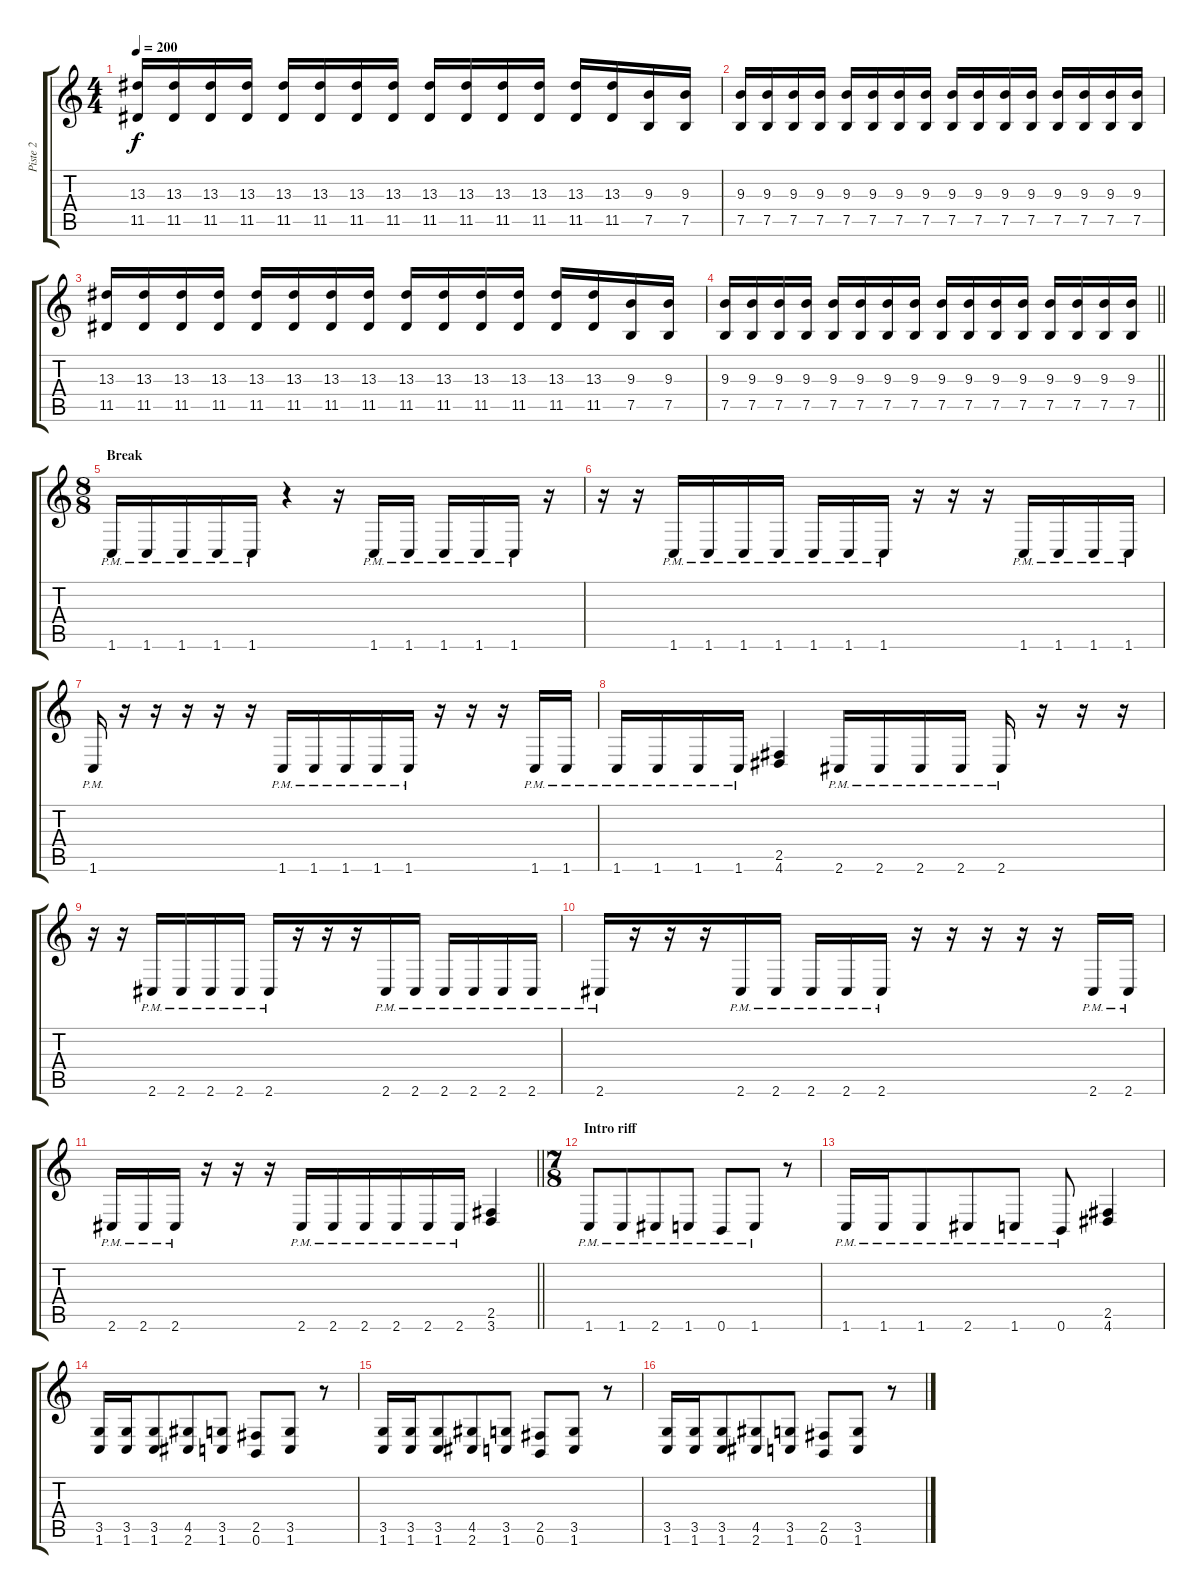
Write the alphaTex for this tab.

\track ("Piste 2" "Piste 2") {instrument distortionguitar}
\staff {score tabs}
\tuning (B3 Gb3 D3 A2 E2 B1) {hide}
\ts (4 4)
\tempo 200
\clef g2
\ks c
(13.3 11.5).16{dy f} (13.3 11.5).16 (13.3 11.5).16 (13.3 11.5).16 (13.3 11.5).16 (13.3 11.5).16 (13.3 11.5).16 (13.3 11.5).16 (13.3 11.5).16 (13.3 11.5).16 (13.3 11.5).16 (13.3 11.5).16 (13.3 11.5).16 (13.3 11.5).16 (9.3 7.5).16 (9.3 7.5).16 |
(9.3 7.5).16 (9.3 7.5).16 (9.3 7.5).16 (9.3 7.5).16 (9.3 7.5).16 (9.3 7.5).16 (9.3 7.5).16 (9.3 7.5).16 (9.3 7.5).16 (9.3 7.5).16 (9.3 7.5).16 (9.3 7.5).16 (9.3 7.5).16 (9.3 7.5).16 (9.3 7.5).16 (9.3 7.5).16 |
(13.3 11.5).16 (13.3 11.5).16 (13.3 11.5).16 (13.3 11.5).16 (13.3 11.5).16 (13.3 11.5).16 (13.3 11.5).16 (13.3 11.5).16 (13.3 11.5).16 (13.3 11.5).16 (13.3 11.5).16 (13.3 11.5).16 (13.3 11.5).16 (13.3 11.5).16 (9.3 7.5).16 (9.3 7.5).16 |
\barLineRight lightlight
(9.3 7.5).16 (9.3 7.5).16 (9.3 7.5).16 (9.3 7.5).16 (9.3 7.5).16 (9.3 7.5).16 (9.3 7.5).16 (9.3 7.5).16 (9.3 7.5).16 (9.3 7.5).16 (9.3 7.5).16 (9.3 7.5).16 (9.3 7.5).16 (9.3 7.5).16 (9.3 7.5).16 (9.3 7.5).16 |
\ts (8 8)
\section ("" "Break")
1.6{pm}.16{balance 8} 1.6{pm}.16 1.6{pm}.16 1.6{pm}.16 1.6{pm}.16 r.4 r.16 1.6{pm}.16 1.6{pm}.16 1.6{pm}.16 1.6{pm}.16 1.6{pm}.16 r.16 |
r.16 r.16 1.6{pm}.16 1.6{pm}.16 1.6{pm}.16 1.6{pm}.16 1.6{pm}.16 1.6{pm}.16 1.6{pm}.16 r.16 r.16 r.16 1.6{pm}.16 1.6{pm}.16 1.6{pm}.16 1.6{pm}.16 |
1.6{pm}.16 r.16 r.16 r.16 r.16 r.16 1.6{pm}.16 1.6{pm}.16 1.6{pm}.16 1.6{pm}.16 1.6{pm}.16 r.16 r.16 r.16 1.6{pm}.16 1.6{pm}.16 |
1.6{pm}.16 1.6{pm}.16 1.6{pm}.16 1.6{pm}.16 (2.5 4.6).4 2.6{pm}.16 2.6{pm}.16 2.6{pm}.16 2.6{pm}.16 2.6{pm}.16 r.16 r.16 r.16 |
r.16 r.16 2.6{pm}.16 2.6{pm}.16 2.6{pm}.16 2.6{pm}.16 2.6{pm}.16 r.16 r.16 r.16 2.6{pm}.16 2.6{pm}.16 2.6{pm}.16 2.6{pm}.16 2.6{pm}.16 2.6{pm}.16 |
2.6{pm}.16 r.16 r.16 r.16 2.6{pm}.16 2.6{pm}.16 2.6{pm}.16 2.6{pm}.16 2.6{pm}.16 r.16 r.16 r.16 r.16 r.16 2.6{pm}.16 2.6{pm}.16 |
\barLineRight lightlight
2.6{pm}.16 2.6{pm}.16 2.6{pm}.16 r.16 r.16 r.16 2.6{pm}.16 2.6{pm}.16 2.6{pm}.16 2.6{pm}.16 2.6{pm}.16 2.6{pm}.16 (2.5 3.6).4 |
\ts (7 8)
\section ("" "Intro riff")
1.6{pm}.8 1.6{pm}.8 2.6{pm}.8 1.6{pm}.8 0.6{pm}.8 1.6{pm}.8 r.8 |
1.6{pm}.16 1.6{pm}.16 1.6{pm}.8 2.6{pm}.8 1.6{pm}.8 0.6{pm}.8 (2.5 4.6).4 |
(3.5 1.6).16 (3.5 1.6).16 (3.5 1.6).8 (4.5 2.6).8 (3.5 1.6).8 (2.5 0.6).8 (3.5 1.6).8 r.8 |
(3.5 1.6).16 (3.5 1.6).16 (3.5 1.6).8 (4.5 2.6).8 (3.5 1.6).8 (2.5 0.6).8 (3.5 1.6).8 r.8 |
(3.5 1.6).16 (3.5 1.6).16 (3.5 1.6).8 (4.5 2.6).8 (3.5 1.6).8 (2.5 0.6).8 (3.5 1.6).8 r.8
